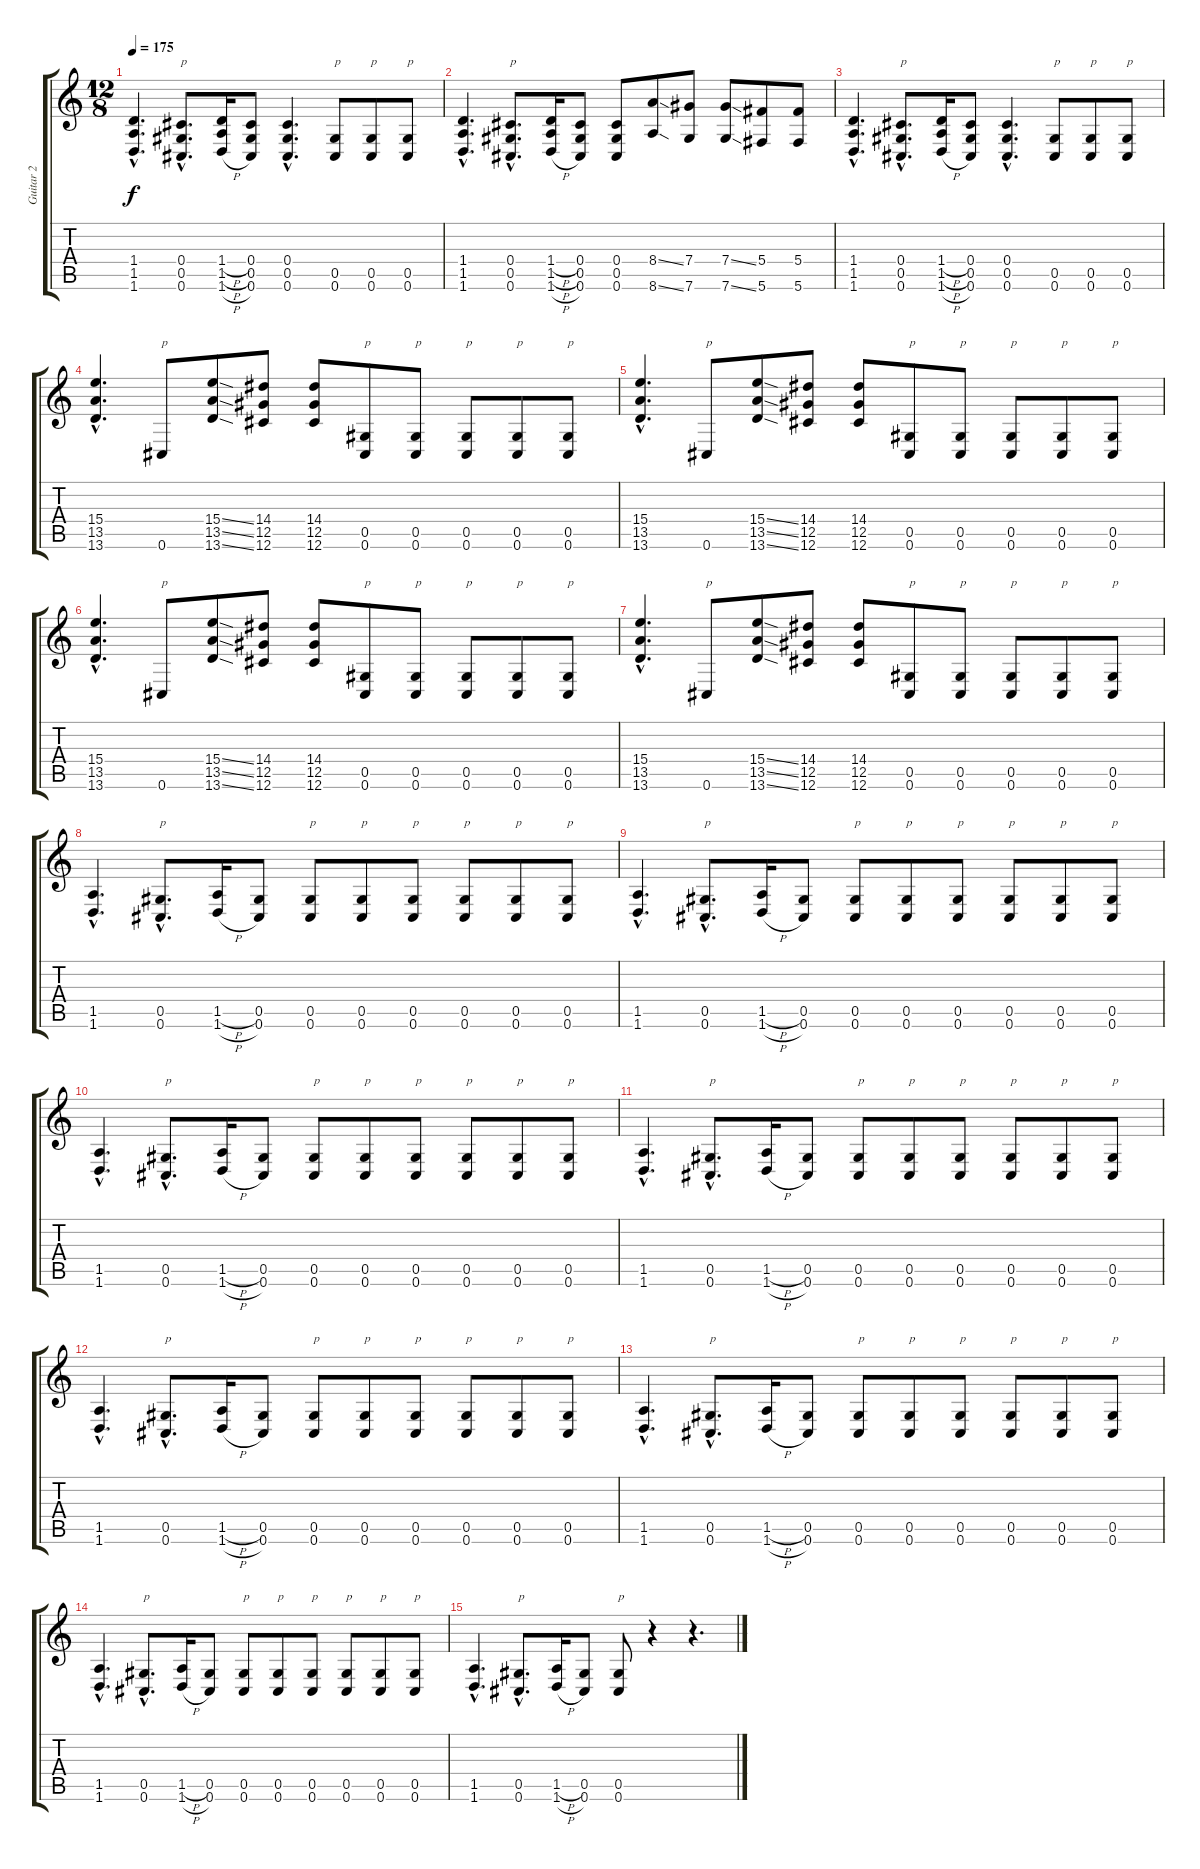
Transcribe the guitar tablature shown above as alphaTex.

\track ("Guitar 2" "Guitar 2") {instrument distortionguitar}
\staff {score tabs}
\tuning (Eb4 Bb3 Gb3 Db3 Ab2 Db2) {hide}
\ts (12 8)
\tempo 175
\clef g2
\ks c
(1.4{hac} 1.5{hac} 1.6{hac}).4{d dy f} (0.4{hac} 0.5{hac} 0.6{hac}).8{d txt "p"} (1.4{h} 1.5{h} 1.6{h}).16 (0.4 0.5 0.6).8 (0.4{hac} 0.5{hac} 0.6{hac}).4{d} (0.5 0.6).8{txt "p"} (0.5 0.6).8{txt "p"} (0.5 0.6).8{txt "p"} |
(1.4{hac} 1.5{hac} 1.6{hac}).4{d} (0.4{hac} 0.5{hac} 0.6{hac}).8{d txt "p"} (1.4{h} 1.5{h} 1.6{h}).16 (0.4 0.5 0.6).8 (0.4 0.5 0.6).8 (8.4{ss} 8.6{ss}).8 (7.4 7.6).8 (7.4{ss} 7.6{ss}).8 (5.4 5.6).8 (5.4 5.6).8 |
(1.4{hac} 1.5{hac} 1.6{hac}).4{d} (0.4{hac} 0.5{hac} 0.6{hac}).8{d txt "p"} (1.4{h} 1.5{h} 1.6{h}).16 (0.4 0.5 0.6).8 (0.4{hac} 0.5{hac} 0.6{hac}).4{d} (0.5 0.6).8{txt "p"} (0.5 0.6).8{txt "p"} (0.5 0.6).8{txt "p"} |
(15.4{hac} 13.5{hac} 13.6{hac}).4{d} 0.6.8{txt "p"} (15.4{ss} 13.5{ss} 13.6{ss}).8 (14.4 12.5 12.6).8 (14.4 12.5 12.6).8 (0.5 0.6).8{txt "p"} (0.5 0.6).8{txt "p"} (0.5 0.6).8{txt "p"} (0.5 0.6).8{txt "p"} (0.5 0.6).8{txt "p"} |
(15.4{hac} 13.5{hac} 13.6{hac}).4{d} 0.6.8{txt "p"} (15.4{ss} 13.5{ss} 13.6{ss}).8 (14.4 12.5 12.6).8 (14.4 12.5 12.6).8 (0.5 0.6).8{txt "p"} (0.5 0.6).8{txt "p"} (0.5 0.6).8{txt "p"} (0.5 0.6).8{txt "p"} (0.5 0.6).8{txt "p"} |
(15.4{hac} 13.5{hac} 13.6{hac}).4{d} 0.6.8{txt "p"} (15.4{ss} 13.5{ss} 13.6{ss}).8 (14.4 12.5 12.6).8 (14.4 12.5 12.6).8 (0.5 0.6).8{txt "p"} (0.5 0.6).8{txt "p"} (0.5 0.6).8{txt "p"} (0.5 0.6).8{txt "p"} (0.5 0.6).8{txt "p"} |
(15.4{hac} 13.5{hac} 13.6{hac}).4{d} 0.6.8{txt "p"} (15.4{ss} 13.5{ss} 13.6{ss}).8 (14.4 12.5 12.6).8 (14.4 12.5 12.6).8 (0.5 0.6).8{txt "p"} (0.5 0.6).8{txt "p"} (0.5 0.6).8{txt "p"} (0.5 0.6).8{txt "p"} (0.5 0.6).8{txt "p"} |
(1.5{hac} 1.6{hac}).4{d} (0.5{hac} 0.6{hac}).8{d txt "p"} (1.5{h} 1.6{h}).16 (0.5 0.6).8 (0.5 0.6).8{txt "p"} (0.5 0.6).8{txt "p"} (0.5 0.6).8{txt "p"} (0.5 0.6).8{txt "p"} (0.5 0.6).8{txt "p"} (0.5 0.6).8{txt "p"} |
(1.5{hac} 1.6{hac}).4{d} (0.5{hac} 0.6{hac}).8{d txt "p"} (1.5{h} 1.6{h}).16 (0.5 0.6).8 (0.5 0.6).8{txt "p"} (0.5 0.6).8{txt "p"} (0.5 0.6).8{txt "p"} (0.5 0.6).8{txt "p"} (0.5 0.6).8{txt "p"} (0.5 0.6).8{txt "p"} |
(1.5{hac} 1.6{hac}).4{d} (0.5{hac} 0.6{hac}).8{d txt "p"} (1.5{h} 1.6{h}).16 (0.5 0.6).8 (0.5 0.6).8{txt "p"} (0.5 0.6).8{txt "p"} (0.5 0.6).8{txt "p"} (0.5 0.6).8{txt "p"} (0.5 0.6).8{txt "p"} (0.5 0.6).8{txt "p"} |
(1.5{hac} 1.6{hac}).4{d} (0.5{hac} 0.6{hac}).8{d txt "p"} (1.5{h} 1.6{h}).16 (0.5 0.6).8 (0.5 0.6).8{txt "p"} (0.5 0.6).8{txt "p"} (0.5 0.6).8{txt "p"} (0.5 0.6).8{txt "p"} (0.5 0.6).8{txt "p"} (0.5 0.6).8{txt "p"} |
(1.5{hac} 1.6{hac}).4{d} (0.5{hac} 0.6{hac}).8{d txt "p"} (1.5{h} 1.6{h}).16 (0.5 0.6).8 (0.5 0.6).8{txt "p"} (0.5 0.6).8{txt "p"} (0.5 0.6).8{txt "p"} (0.5 0.6).8{txt "p"} (0.5 0.6).8{txt "p"} (0.5 0.6).8{txt "p"} |
(1.5{hac} 1.6{hac}).4{d} (0.5{hac} 0.6{hac}).8{d txt "p"} (1.5{h} 1.6{h}).16 (0.5 0.6).8 (0.5 0.6).8{txt "p"} (0.5 0.6).8{txt "p"} (0.5 0.6).8{txt "p"} (0.5 0.6).8{txt "p"} (0.5 0.6).8{txt "p"} (0.5 0.6).8{txt "p"} |
(1.5{hac} 1.6{hac}).4{d} (0.5{hac} 0.6{hac}).8{d txt "p"} (1.5{h} 1.6{h}).16 (0.5 0.6).8 (0.5 0.6).8{txt "p"} (0.5 0.6).8{txt "p"} (0.5 0.6).8{txt "p"} (0.5 0.6).8{txt "p"} (0.5 0.6).8{txt "p"} (0.5 0.6).8{txt "p"} |
(1.5{hac} 1.6{hac}).4{d} (0.5{hac} 0.6{hac}).8{d txt "p"} (1.5{h} 1.6{h}).16 (0.5 0.6).8 (0.5 0.6).8{txt "p"} r.4 r.4{d}
